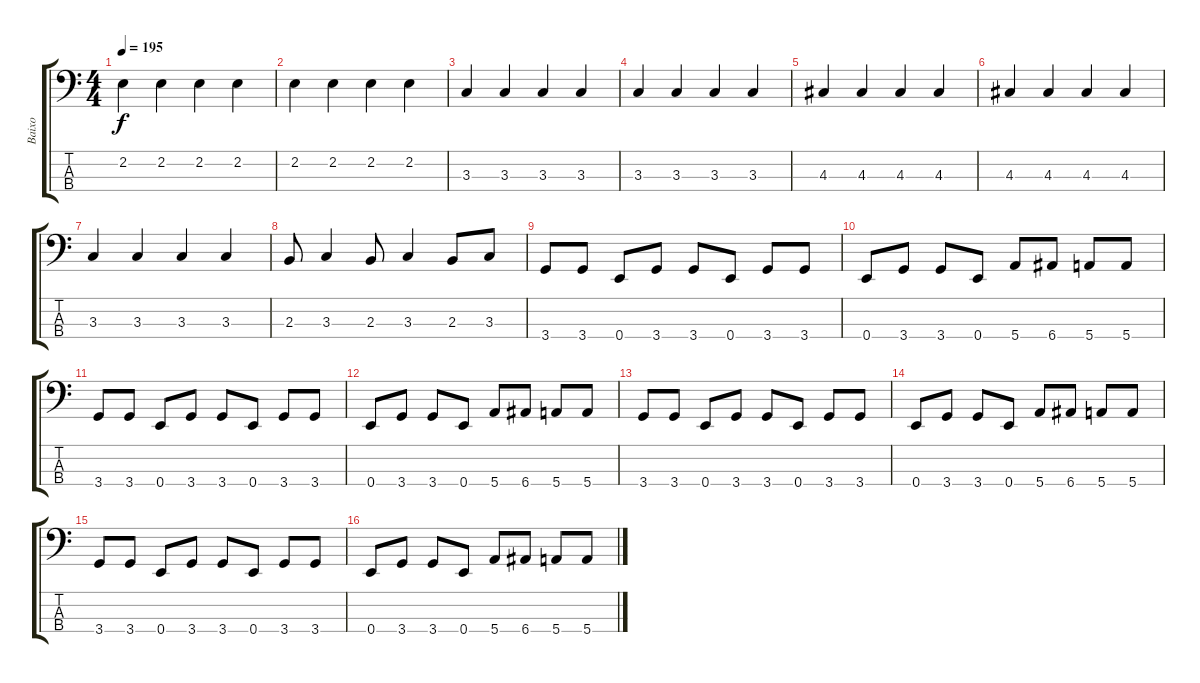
\track ("Baixo" "Baixo") {instrument electricbassfinger}
\staff {score tabs}
\tuning (G2 D2 A1 E1) {hide}
\ts (4 4)
\tempo 195
\clef f4
\ks c
2.2.4{dy f} 2.2.4 2.2.4 2.2.4 |
2.2.4 2.2.4 2.2.4 2.2.4 |
3.3.4 3.3.4 3.3.4 3.3.4 |
3.3.4 3.3.4 3.3.4 3.3.4 |
4.3.4 4.3.4 4.3.4 4.3.4 |
4.3.4 4.3.4 4.3.4 4.3.4 |
3.3.4 3.3.4 3.3.4 3.3.4 |
2.3.8 3.3.4 2.3.8 3.3.4 2.3.8 3.3.8 |
3.4.8 3.4.8 0.4.8 3.4.8 3.4.8 0.4.8 3.4.8 3.4.8 |
0.4.8 3.4.8 3.4.8 0.4.8 5.4.8 6.4.8 5.4.8 5.4.8 |
3.4.8 3.4.8 0.4.8 3.4.8 3.4.8 0.4.8 3.4.8 3.4.8 |
0.4.8 3.4.8 3.4.8 0.4.8 5.4.8 6.4.8 5.4.8 5.4.8 |
3.4.8 3.4.8 0.4.8 3.4.8 3.4.8 0.4.8 3.4.8 3.4.8 |
0.4.8 3.4.8 3.4.8 0.4.8 5.4.8 6.4.8 5.4.8 5.4.8 |
3.4.8 3.4.8 0.4.8 3.4.8 3.4.8 0.4.8 3.4.8 3.4.8 |
0.4.8 3.4.8 3.4.8 0.4.8 5.4.8 6.4.8 5.4.8 5.4.8
